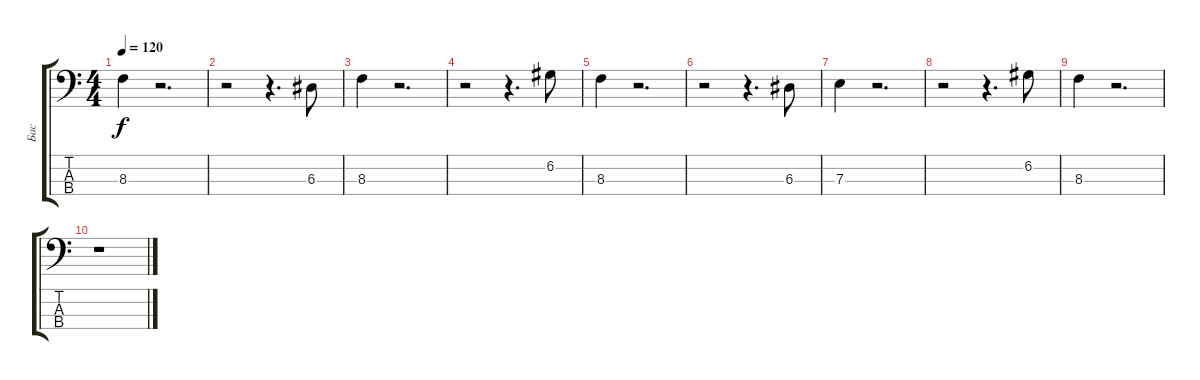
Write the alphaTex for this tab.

\track ("Бас" "Бас") {instrument electricbassfinger}
\staff {score tabs}
\tuning (G2 D2 A1 E1) {hide}
\ts (4 4)
\tempo 120
\clef f4
\ks c
8.3.4{dy f} r.2{d} |
r.2 r.4{d} 6.3.8 |
8.3.4 r.2{d} |
r.2 r.4{d} 6.2.8 |
8.3.4 r.2{d} |
r.2 r.4{d} 6.3.8 |
7.3.4{volume 0} r.2{d} |
r.2 r.4{d} 6.2.8 |
8.3.4 r.2{d} |
r.1
